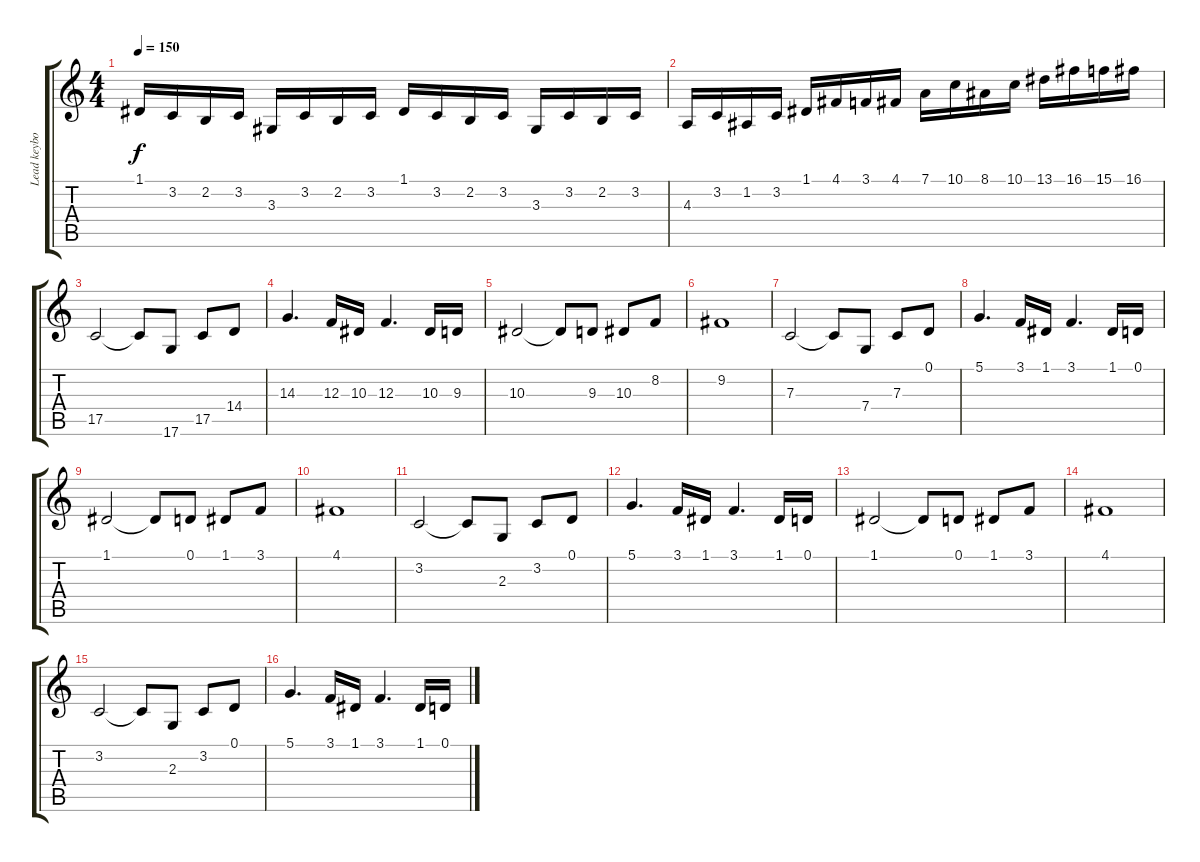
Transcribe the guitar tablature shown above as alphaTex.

\track ("Lead keyboard" "Lead keybo") {instrument lead2sawtooth}
\staff {score tabs}
\tuning (D4 A3 F3 C3 G2 D2) {hide}
\ts (4 4)
\tempo 150
\clef g2
\ks c
1.1.16{dy f} 3.2.16 2.2.16 3.2.16 3.3.16 3.2.16 2.2.16 3.2.16 1.1.16 3.2.16 2.2.16 3.2.16 3.3.16 3.2.16 2.2.16 3.2.16 |
4.3.16 3.2.16 1.2.16 3.2.16 1.1.16 4.1.16 3.1.16 4.1.16 7.1.16 10.1.16 8.1.16 10.1.16 13.1.16 16.1.16 15.1.16 16.1.16 |
17.5.2 17.5{t}.8 17.6.8 17.5.8 14.4.8 |
14.3.4{d} 12.3.16 10.3.16 12.3.4{d} 10.3.16 9.3.16 |
10.3.2 10.3{t}.8 9.3.8 10.3.8 8.2.8 |
9.2.1 |
7.3.2 7.3{t}.8 7.4.8 7.3.8 0.1.8 |
5.1.4{d} 3.1.16 1.1.16 3.1.4{d} 1.1.16 0.1.16 |
1.1.2 1.1{t}.8 0.1.8 1.1.8 3.1.8 |
4.1.1 |
3.2.2 3.2{t}.8 2.3.8 3.2.8 0.1.8 |
5.1.4{d} 3.1.16 1.1.16 3.1.4{d} 1.1.16 0.1.16 |
1.1.2 1.1{t}.8 0.1.8 1.1.8 3.1.8 |
4.1.1 |
3.2.2 3.2{t}.8 2.3.8 3.2.8 0.1.8 |
5.1.4{d} 3.1.16 1.1.16 3.1.4{d} 1.1.16 0.1.16
